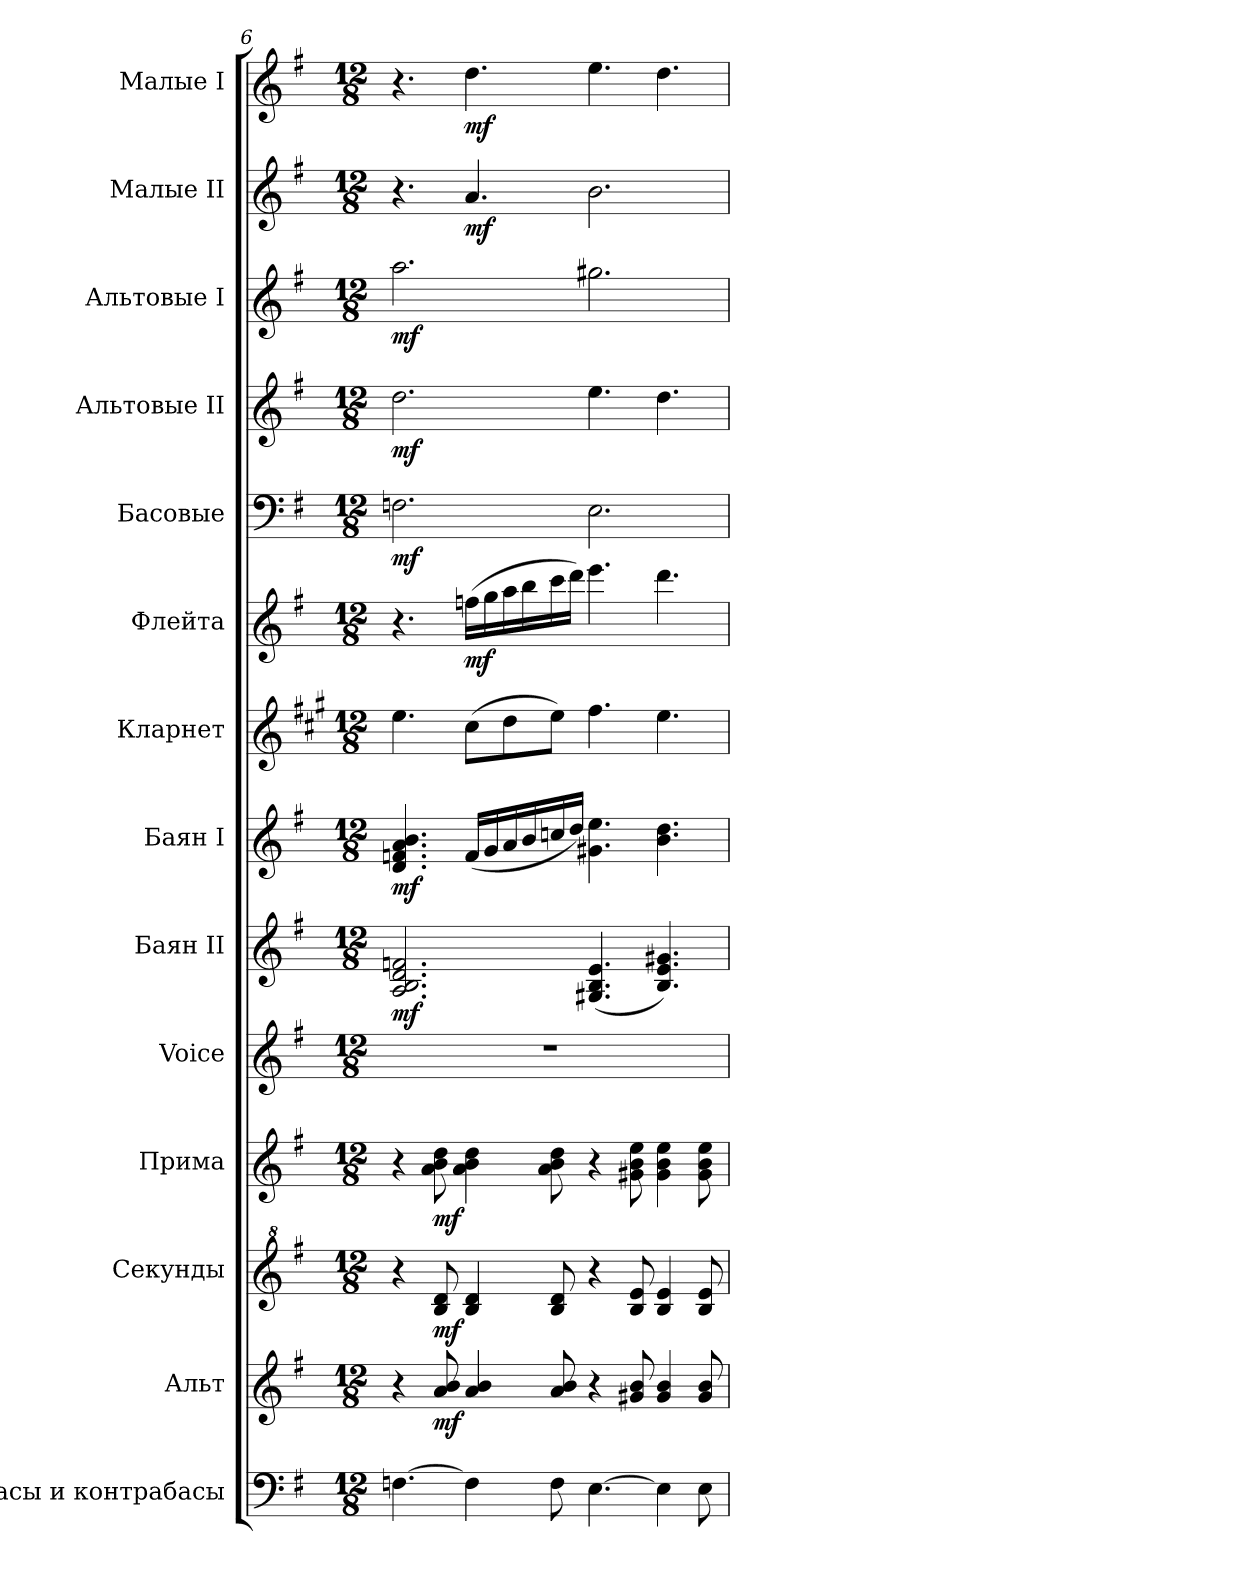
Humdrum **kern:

**kern	**kern	**dynam	**kern	**dynam	**kern	**dynam	**kern	**kern	**dynam	**kern	**dynam	**kern	**kern	**dynam	**kern	**dynam	**kern	**dynam	**kern	**dynam	**kern	**dynam	**kern	**dynam
*part14	*part13	*part13	*part12	*part12	*part11	*part11	*part10	*part9	*part9	*part8	*part8	*part7	*part6	*part6	*part5	*part5	*part4	*part4	*part3	*part3	*part2	*part2	*part1	*part1
*staff14	*staff13	*staff13	*staff12	*staff12	*staff11	*staff11	*staff10	*staff9	*staff9	*staff8	*staff8	*staff7	*staff6	*staff6	*staff5	*staff5	*staff4	*staff4	*staff3	*staff3	*staff2	*staff2	*staff1	*staff1
*I"Басы и контрабасы	*I"Альт	*	*I"Секунды	*	*I"Прима	*	*I"Voice	*I"Баян II	*	*I"Баян I	*	*I"Кларнет	*I"Флейта	*	*I"Басовые	*	*I"Альтовые II	*	*I"Альтовые I	*	*I"Малые II	*	*I"Малые I	*
*	*	*	*	*	*	*	*I'Voice	*	*	*	*	*	*	*	*	*	*	*	*	*	*	*	*	*
!!LO:PB:g=z
*clefF4	*clefG2	*	*clefG^2	*	*clefG2	*	*clefG2	*clefG2	*	*clefG2	*	*clefG2	*clefG2	*	*clefF4	*	*clefG2	*	*clefG2	*	*clefG2	*	*clefG2	*
*ITrd7c12	*ITrd7c12	*	*ITrd7c12	*	*ITrd7c12	*	*	*	*	*	*	*ITrd1c2	*	*	*	*	*	*	*	*	*	*	*	*
*k[f#]	*k[f#]	*	*k[f#]	*	*k[f#]	*	*k[f#]	*k[f#]	*	*k[f#]	*	*k[f#]	*k[f#]	*	*k[f#]	*	*k[f#]	*	*k[f#]	*	*k[f#]	*	*k[f#]	*
*G:	*G:	*	*G:	*	*G:	*	*G:	*G:	*	*G:	*	*G:	*G:	*	*G:	*	*G:	*	*G:	*	*G:	*	*G:	*
*M12/8	*M12/8	*	*M12/8	*	*M12/8	*	*M12/8	*M12/8	*	*M12/8	*	*M12/8	*M12/8	*	*M12/8	*	*M12/8	*	*M12/8	*	*M12/8	*	*M12/8	*
=6	=6	=6	=6	=6	=6	=6	=6	=6	=6	=6	=6	=6	=6	=6	=6	=6	=6	=6	=6	=6	=6	=6	=6	=6
!	!	!	!	!	!	!	!LO:N:vis=1	!	!	!	!	!	!	!	!	!	!	!	!	!	!	!	!	!
[>4.FFni\	4r	.	4r	.	4r	.	1.r	2.Ai/ 2.Bi 2.di 2.fni	mf	4.di/ 4.fni 4.ai 4.bi	mf	4.ddi\	4.r	.	2.Fni\	mf	2.ddi\	mf	2.aai\	mf	4.r	.	4.r	.
.	8Ai/ 8Bi	mf	8Bi/ 8di	mf	8Ai\ 8Bi 8di	mf	.	.	.	.	.	.	.	.	.	.	.	.	.	.	.	.	.	.
4FFi\]	4Ai/ 4Bi	.	4Bi/ 4di	.	4Ai\ 4Bi 4di	.	.	.	.	(16fi/LL	.	(8bi\L	(16ffni\LL	mf	.	.	.	.	.	.	4.ai/	mf	4.ddi\	mf
.	.	.	.	.	.	.	.	.	.	16gi/	.	.	16ggi\	.	.	.	.	.	.	.	.	.	.	.
.	.	.	.	.	.	.	.	.	.	16ai/	.	8cci\	16aai\	.	.	.	.	.	.	.	.	.	.	.
.	.	.	.	.	.	.	.	.	.	16bi/	.	.	16bbi\	.	.	.	.	.	.	.	.	.	.	.
8FFi\	8Ai/ 8Bi	.	8Bi/ 8di	.	8Ai\ 8Bi 8di	.	.	.	.	16ccni/	.	8ddi\J)	16ccci\	.	.	.	.	.	.	.	.	.	.	.
.	.	.	.	.	.	.	.	.	.	16ddi/JJ)	.	.	16dddi\JJ)	.	.	.	.	.	.	.	.	.	.	.
[>4.EEi\	4r	.	4r	.	4r	.	.	(4.G#Xi/ 4.Bi 4.ei	.	4.g#Xi\ 4.eei	.	4.eei\	4.eeei\	.	2.Ei\	.	4.eei\	.	2.gg#Xi\	.	2.bi\	.	4.eei\	.
.	8G#Xi/ 8Bi	.	8Bi/ 8ei	.	8G#Xi\ 8Bi 8ei	.	.	.	.	.	.	.	.	.	.	.	.	.	.	.	.	.	.	.
4EEi\]	4G#i/ 4Bi	.	4Bi/ 4ei	.	4G#i\ 4Bi 4ei	.	.	4.Bi/ 4.ei 4.g#Xi)	.	4.bi\ 4.ddi	.	4.ddi\	4.dddi\	.	.	.	4.ddi\	.	.	.	.	.	4.ddi\	.
8EEi\	8G#i/ 8Bi	.	8Bi/ 8ei	.	8G#i\ 8Bi 8ei	.	.	.	.	.	.	.	.	.	.	.	.	.	.	.	.	.	.	.
=	=	=	=	=	=	=	=	=	=	=	=	=	=	=	=	=	=	=	=	=	=	=	=	=
*-	*-	*-	*-	*-	*-	*-	*-	*-	*-	*-	*-	*-	*-	*-	*-	*-	*-	*-	*-	*-	*-	*-	*-	*-
